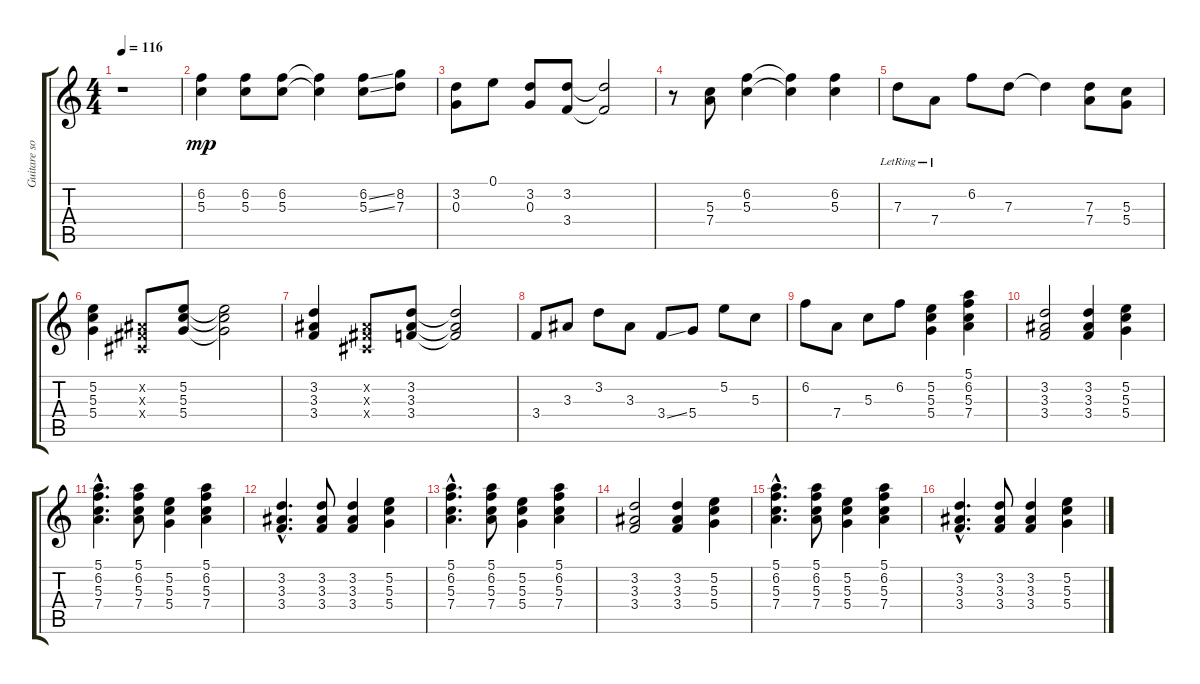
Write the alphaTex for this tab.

\track ("Guitare solo" "Guitare so") {instrument distortionguitar}
\staff {score tabs}
\tuning (E4 B3 G3 D3 A2 E2) {hide}
\ts (4 4)
\tempo 116
\clef g2
\ks c
r.1{dy ff} |
(6.2 5.3).4{dy mp} (6.2 5.3).8 (6.2 5.3).8 (6.2{t} 5.3{t}).4 (6.2{ss} 5.3{ss}).8 (8.2 7.3).8 |
(3.2 0.3).8 0.1.8 (3.2 0.3).8 (3.2 3.4).8 (3.2{t} 3.4{t}).2 |
r.8 (5.3 7.4).8 (6.2 5.3).4 (6.2{t} 5.3{t}).4 (6.2 5.3).4 |
7.3{lr}.8 7.4{lr}.8 6.2.8 7.3.8 7.3{t}.4 (7.3 7.4).8 (5.3 5.4).8 |
(5.2 5.3 5.4).4 (-1.2{x} -1.3{x} -1.4{x}).8 (5.2 5.3 5.4).8 (5.2{t} 5.3{t} 5.4{t}).2 |
(3.2 3.3 3.4).4 (-1.2{x} -1.3{x} -1.4{x}).8 (3.2 3.3 3.4).8 (3.2{t} 3.3{t} 3.4{t}).2 |
3.4.8 3.3.8 3.2.8 3.3.8 3.4{ss}.8 5.4.8 5.2.8 5.3.8 |
6.2.8 7.4.8 5.3.8 6.2.8 (5.2 5.3 5.4).4 (5.1 6.2 5.3 7.4).4 |
(3.2 3.3 3.4).2 (3.2 3.3 3.4).4 (5.2 5.3 5.4).4 |
(5.1{hac} 6.2{hac} 5.3{hac} 7.4{hac}).4{d} (5.1 6.2 5.3 7.4).8 (5.2 5.3 5.4).4 (5.1 6.2 5.3 7.4).4 |
(3.2{hac} 3.3{hac} 3.4{hac}).4{d} (3.2 3.3 3.4).8 (3.2 3.3 3.4).4 (5.2 5.3 5.4).4 |
(5.1{hac} 6.2{hac} 5.3{hac} 7.4{hac}).4{d} (5.1 6.2 5.3 7.4).8 (5.2 5.3 5.4).4 (5.1 6.2 5.3 7.4).4 |
(3.2 3.3 3.4).2 (3.2 3.3 3.4).4 (5.2 5.3 5.4).4 |
(5.1{hac} 6.2{hac} 5.3{hac} 7.4{hac}).4{d} (5.1 6.2 5.3 7.4).8 (5.2 5.3 5.4).4 (5.1 6.2 5.3 7.4).4 |
(3.2{hac} 3.3{hac} 3.4{hac}).4{d} (3.2 3.3 3.4).8 (3.2 3.3 3.4).4 (5.2 5.3 5.4).4
